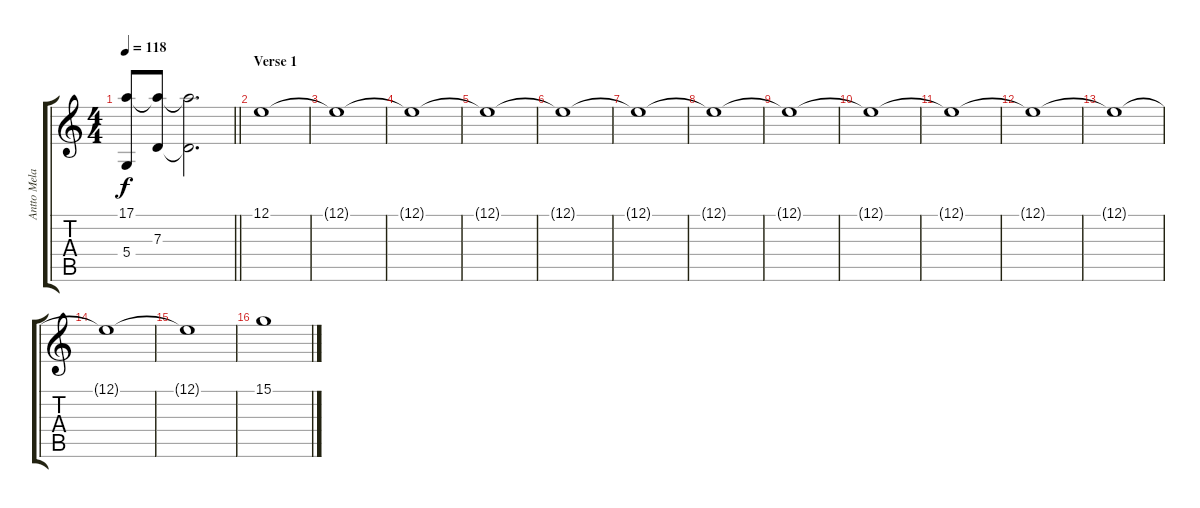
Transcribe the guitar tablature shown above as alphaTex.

\track ("Antto Melasniemi (Keyboard)" "Antto Mela") {instrument stringensemble1}
\staff {score tabs}
\tuning (E4 B3 G3 D3 A2 E2) {hide}
\ts (4 4)
\tempo 118
\clef g2
\barLineRight lightlight
\ks c
(17.1{t} 5.4{t}).8{dy f} (17.1{t} 7.3).8 (17.1{t} 7.3{t}).2{d} |
\section ("" "Verse 1")
12.1.1 |
12.1{t}.1 |
12.1{t}.1 |
12.1{t}.1 |
12.1{t}.1 |
12.1{t}.1 |
12.1{t}.1 |
12.1{t}.1 |
12.1{t}.1 |
12.1{t}.1 |
12.1{t}.1 |
12.1{t}.1 |
12.1{t}.1 |
12.1{t}.1 |
15.1.1
